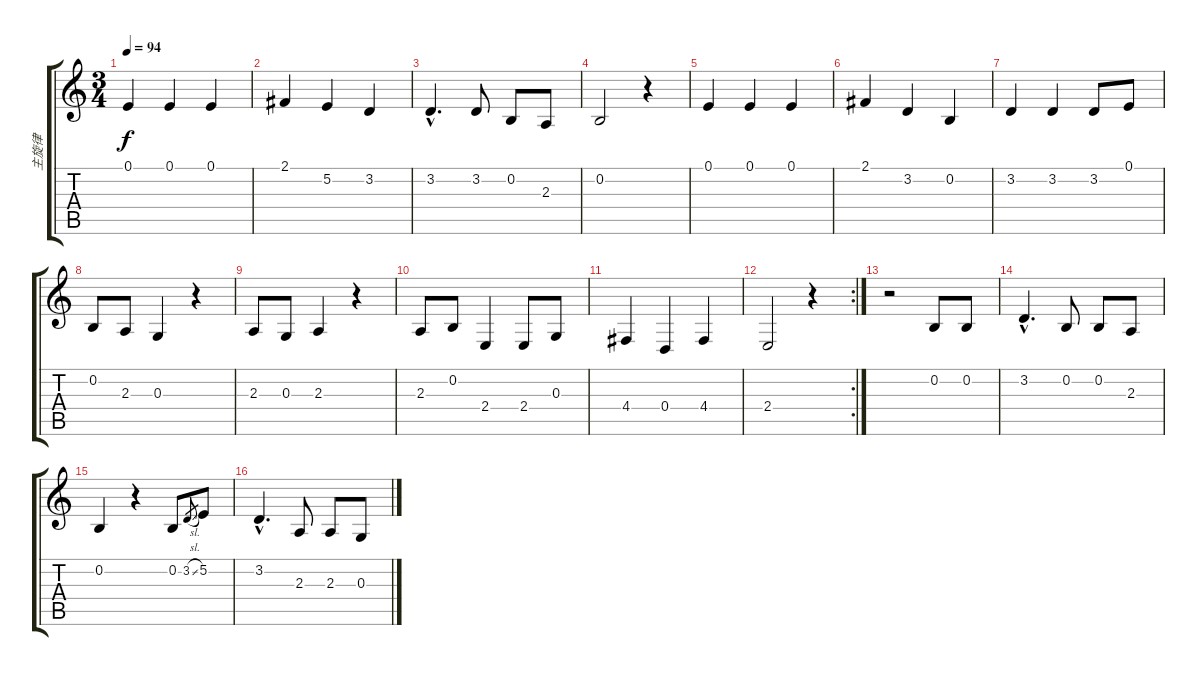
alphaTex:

\track ("主旋律" "主旋律") {instrument accordion}
\staff {score tabs}
\tuning (E4 B3 G3 D3 A2 E2) {hide}
\ts (3 4)
\tempo 94
\clef g2
\ks c
0.1.4{dy f} 0.1.4 0.1.4 |
2.1.4 5.2.4 3.2.4 |
3.2{hac}.4{d} 3.2.8 0.2.8 2.3.8 |
0.2.2 r.4 |
0.1.4 0.1.4 0.1.4 |
2.1.4 3.2.4 0.2.4 |
3.2.4 3.2.4 3.2.8 0.1.8 |
0.2.8 2.3.8 0.3.4 r.4 |
2.3.8 0.3.8 2.3.4 r.4 |
2.3.8 0.2.8 2.4.4 2.4.8 0.3.8 |
4.4.4 0.4.4 4.4.4 |
\rc 2
2.4.2 r.4 |
r.2 0.2.8 0.2.8 |
3.2{hac}.4{d} 0.2.8 0.2.8 2.3.8 |
0.2.4 r.4 0.2.8 3.2{sl}.8{gr} 5.2.8 |
3.2{hac}.4{d} 2.3.8 2.3.8 0.3.8
